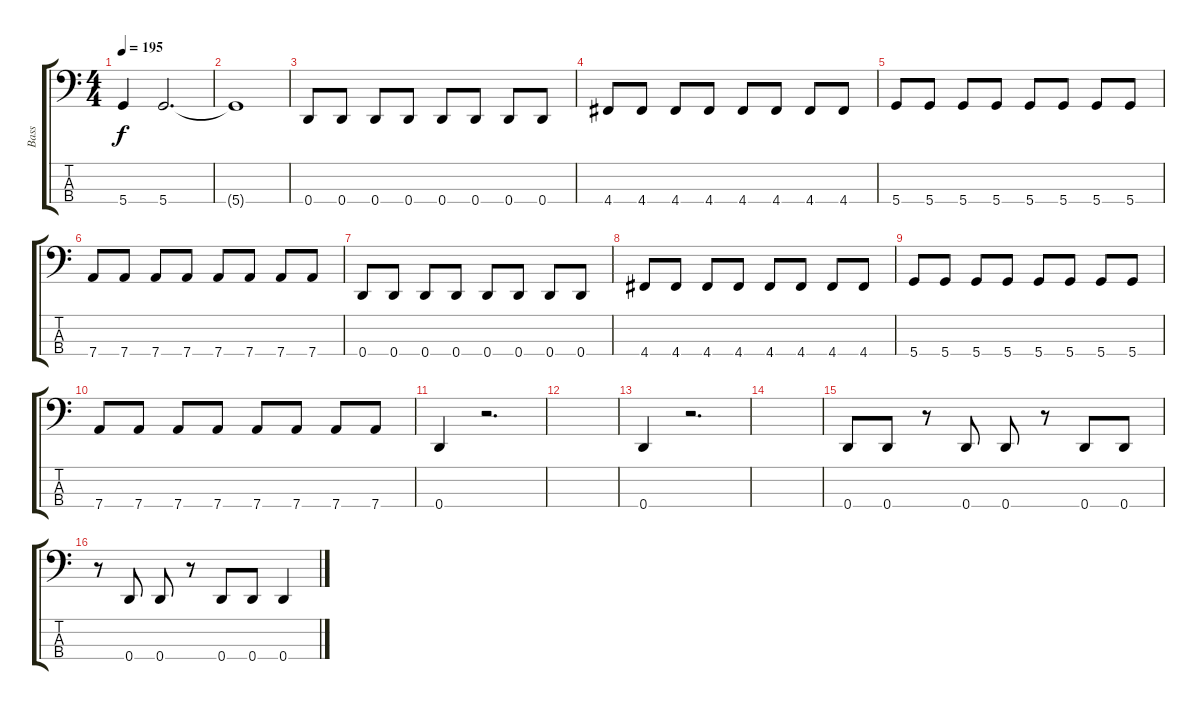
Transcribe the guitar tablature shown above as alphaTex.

\track ("Bass" "Bass") {instrument electricbassfinger}
\staff {score tabs}
\tuning (G2 D2 A1 D1) {hide}
\ts (4 4)
\tempo 195
\clef f4
\ks c
5.4.4{dy f} 5.4.2{d} |
5.4{t}.1 |
0.4.8 0.4.8 0.4.8 0.4.8 0.4.8 0.4.8 0.4.8 0.4.8 |
4.4.8 4.4.8 4.4.8 4.4.8 4.4.8 4.4.8 4.4.8 4.4.8 |
5.4.8 5.4.8 5.4.8 5.4.8 5.4.8 5.4.8 5.4.8 5.4.8 |
7.4.8 7.4.8 7.4.8 7.4.8 7.4.8 7.4.8 7.4.8 7.4.8 |
0.4.8 0.4.8 0.4.8 0.4.8 0.4.8 0.4.8 0.4.8 0.4.8 |
4.4.8 4.4.8 4.4.8 4.4.8 4.4.8 4.4.8 4.4.8 4.4.8 |
5.4.8 5.4.8 5.4.8 5.4.8 5.4.8 5.4.8 5.4.8 5.4.8 |
7.4.8 7.4.8 7.4.8 7.4.8 7.4.8 7.4.8 7.4.8 7.4.8 |
0.4.4 r.2{d} |
|
0.4.4 r.2{d} |
|
0.4.8 0.4.8 r.8 0.4.8 0.4.8 r.8 0.4.8 0.4.8 |
r.8 0.4.8 0.4.8 r.8 0.4.8 0.4.8 0.4.4
